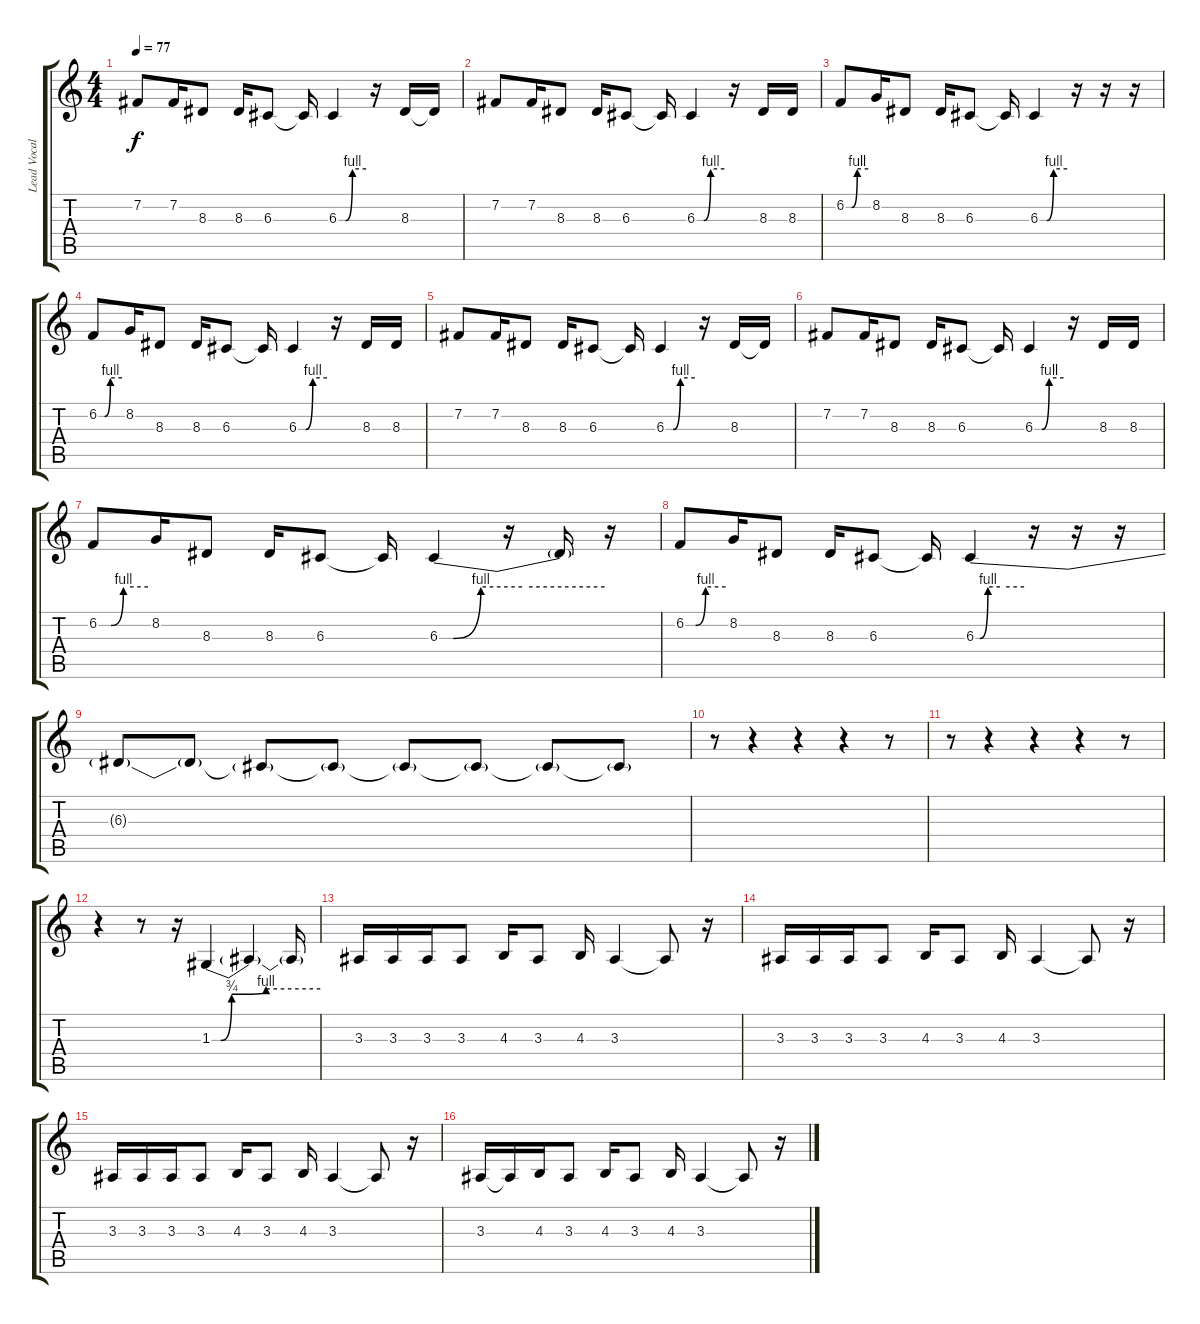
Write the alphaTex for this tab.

\track ("Lead Vocal" "Lead Vocal") {instrument lead2sawtooth}
\staff {score tabs}
\tuning (E4 B3 G3 D3 A2 E2) {hide}
\ts (4 4)
\tempo 77
\clef g2
\ks c
7.2.8{dy f} 7.2.16 8.3.8 8.3.16 6.3.8 6.3{t}.16 6.3{be (custom 0 0 15 0 30 4 60 4)}.4 r.16 8.3.16 8.3{t}.16 |
7.2.8 7.2.16 8.3.8 8.3.16 6.3.8 6.3{t}.16 6.3{be (custom 0 0 15 0 30 4 60 4)}.4 r.16 8.3.16 8.3.16 |
6.2{be (custom 0 0 15 0 30 4 60 4)}.8 8.2.16 8.3.8 8.3.16 6.3.8 6.3{t}.16 6.3{be (custom 0 0 15 0 30 4 60 4)}.4 r.16 r.16 r.16 |
6.2{be (custom 0 0 15 0 30 4 60 4)}.8 8.2.16 8.3.8 8.3.16 6.3.8 6.3{t}.16 6.3{be (custom 0 0 15 0 30 4 60 4)}.4 r.16 8.3.16 8.3.16 |
7.2.8 7.2.16 8.3.8 8.3.16 6.3.8 6.3{t}.16 6.3{be (custom 0 0 15 0 30 4 60 4)}.4 r.16 8.3.16 8.3{t}.16 |
7.2.8 7.2.16 8.3.8 8.3.16 6.3.8 6.3{t}.16 6.3{be (custom 0 0 15 0 30 4 60 4)}.4 r.16 8.3.16 8.3.16 |
6.2{be (custom 0 0 15 0 30 4 60 4)}.8 8.2.16 8.3.8 8.3.16 6.3.8 6.3{t}.16 6.3{be (custom 0 0 5 0 15 4 30 4 60 4)}.4 r.16 6.3{t}.16 r.16 |
6.2{be (custom 0 0 15 0 30 4 60 4)}.8 8.2.16 8.3.8 8.3.16 6.3.8 6.3{t}.16 6.3{be (custom 0 0 5 0 15 4 30 4 60 4)}.4 r.16 r.16 r.16 |
6.3{t}.8{volume 12} 6.3{t}.8{volume 10} 6.3{t}.8{volume 8} 6.3{t}.8{volume 6} 6.3{t}.8{volume 4} 6.3{t}.8{volume 4} 6.3{t}.8{volume 2} 6.3{t}.8{volume 0} |
r.8{volume 14} r.4 r.4 r.4 r.8 |
r.8 r.4 r.4 r.4 r.8 |
r.4 r.8 r.16 1.3{be (custom 0 0 5 0 11 3 30 4 60 4)}.4 1.3{t}.4 1.3{t}.16 |
3.3.16 3.3.16 3.3.16 3.3.8 4.3.16 3.3.8 4.3.16 3.3.4 3.3{t}.8 r.16 |
3.3.16 3.3.16 3.3.16 3.3.8 4.3.16 3.3.8 4.3.16 3.3.4 3.3{t}.8 r.16 |
3.3.16 3.3.16 3.3.16 3.3.8 4.3.16 3.3.8 4.3.16 3.3.4 3.3{t}.8 r.16 |
3.3.16 3.3{t}.16 4.3.16 3.3.8 4.3.16 3.3.8 4.3.16 3.3.4 3.3{t}.8 r.16
